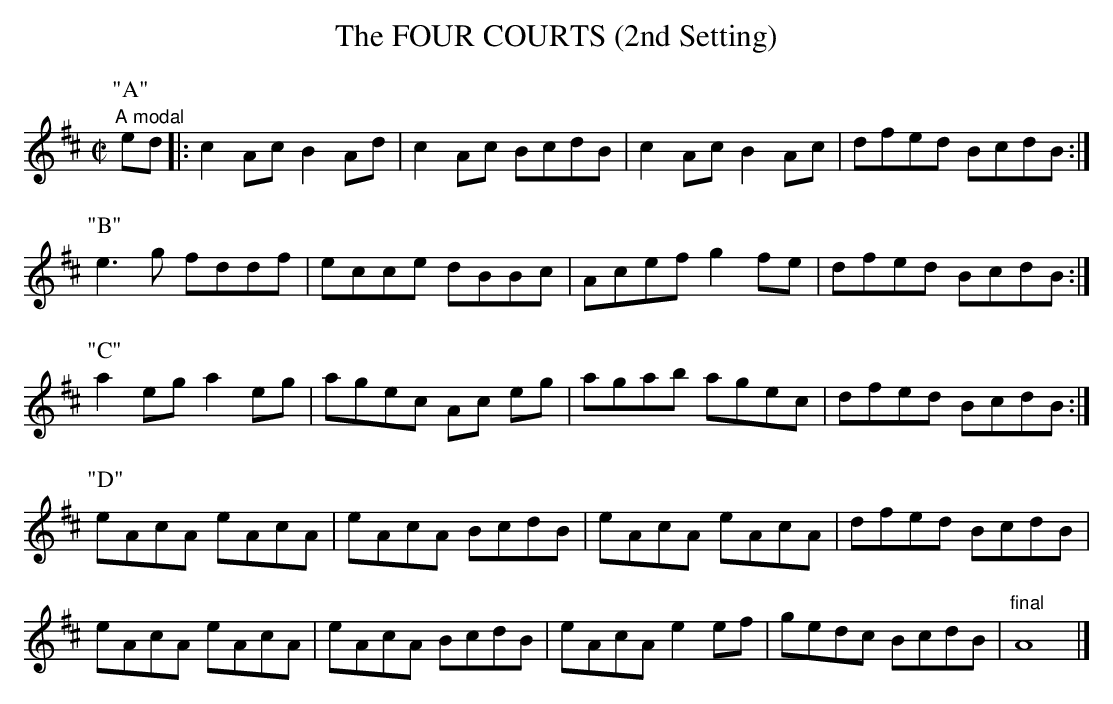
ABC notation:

X:1
T:FOUR COURTS (2nd Setting), The
M:C|
L:1/8
K:D
"^A modal"
P:"A"
ed|: c2Ac B2Ad|c2Ac BcdB|c2Ac B2Ac|dfed BcdB:|
P:"B"
e3g fddf|ecce dBBc|Acef g2fe|dfed BcdB:|
P:"C"
a2 eg a2 eg|agec Ac eg|agab agec|dfed BcdB:|
P:"D"
eAcA eAcA|eAcA BcdB|eAcA eAcA|dfed BcdB|
eAcA eAcA|eAcA BcdB|eAcA e2ef|gedc BcdB|"final"A8|]
